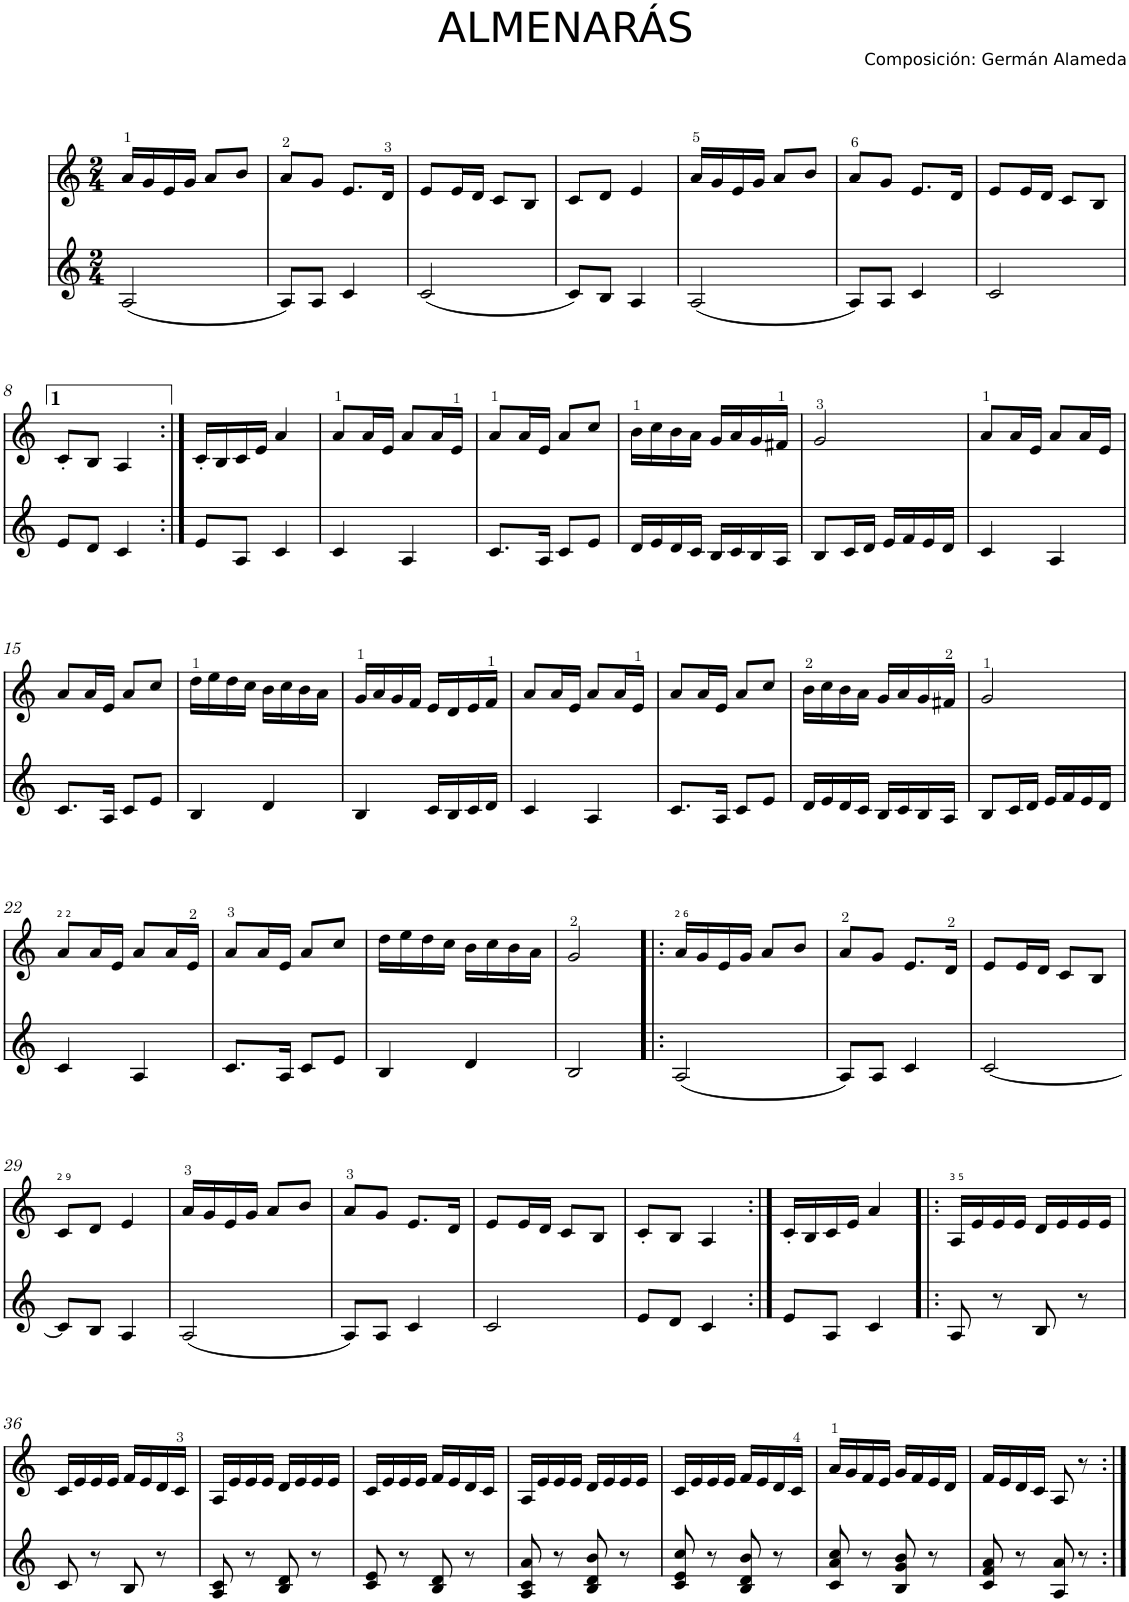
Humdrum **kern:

**kern	**kern
*part2	*part1
*staff2	*staff1
*I"Instrument 2	*I"Instrument 1
*clefG2	*clefG2
*k[]	*k[]
*M2/4	*M2/4
=1	=1
(<2A/	16a/LL
.	16g/
.	16e/
.	16g/JJ
.	8a/L
.	8b/J
=2	=2
8A/L)	8a/L
8A/J	8g/J
4c/	8.e/L
.	16d/Jk
=3	=3
(<2c/	8e/L
.	16e/L
.	16d/JJ
.	8c/L
.	8B/J
=4	=4
8c/L)	8c/L
8B/J	8d/J
4A/	4e/
=5	=5
(<2A/	16a/LL
.	16g/
.	16e/
.	16g/JJ
.	8a/L
.	8b/J
=6	=6
8A/L)	8a/L
8A/J	8g/J
4c/	8.e/L
.	16d/Jk
=7	=7
2c/	8e/L
.	16e/L
.	16d/JJ
.	8c/L
.	8B/J
!!LO:LB:g=z
=8	=8
8e/L	8c'/L
8d/J	8B/J
4c/	4A/
=9:|!	=9:|!
8e/L	16c'/LL
.	16B/
8A/J	16c/
.	16e/JJ
4c/	4a/
=10	=10
4c/	8a/L
.	16a/L
.	16e/JJ
4A/	8a/L
.	16a/L
.	16e/JJ
=11	=11
8.c/L	8a/L
.	16a/L
16A/Jk	16e/JJ
8c/L	8a/L
8e/J	8cc/J
=12	=12
16d/LL	16b\LL
16e/	16cc\
16d/	16b\
16c/JJ	16a\JJ
16B/LL	16g/LL
16c/	16a/
16B/	16g/
16A/JJ	16f#X/JJ
=13	=13
8B/L	2g/
16c/L	.
16d/JJ	.
16e/LL	.
16f/	.
16e/	.
16d/JJ	.
=14	=14
4c/	8a/L
.	16a/L
.	16e/JJ
4A/	8a/L
.	16a/L
.	16e/JJ
!!LO:LB:g=z
=15	=15
8.c/L	8a/L
.	16a/L
16A/Jk	16e/JJ
8c/L	8a/L
8e/J	8cc/J
=16	=16
4B/	16dd\LL
.	16ee\
.	16dd\
.	16cc\JJ
4d/	16b\LL
.	16cc\
.	16b\
.	16a\JJ
=17	=17
4B/	16g/LL
.	16a/
.	16g/
.	16f/JJ
16c/LL	16e/LL
16B/	16d/
16c/	16e/
16d/JJ	16f/JJ
=18	=18
4c/	8a/L
.	16a/L
.	16e/JJ
4A/	8a/L
.	16a/L
.	16e/JJ
=19	=19
8.c/L	8a/L
.	16a/L
16A/Jk	16e/JJ
8c/L	8a/L
8e/J	8cc/J
=20	=20
16d/LL	16b\LL
16e/	16cc\
16d/	16b\
16c/JJ	16a\JJ
16B/LL	16g/LL
16c/	16a/
16B/	16g/
16A/JJ	16f#X/JJ
=21	=21
8B/L	2g/
16c/L	.
16d/JJ	.
16e/LL	.
16f/	.
16e/	.
16d/JJ	.
!!LO:LB:g=z
=22	=22
!	!LO:TX:a:t=2 2
4c/	8a/L
.	16a/L
.	16e/JJ
4A/	8a/L
.	16a/L
.	16e/JJ
=23	=23
8.c/L	8a/L
.	16a/L
16A/Jk	16e/JJ
8c/L	8a/L
8e/J	8cc/J
=24	=24
4B/	16dd\LL
.	16ee\
.	16dd\
.	16cc\JJ
4d/	16b\LL
.	16cc\
.	16b\
.	16a\JJ
=25	=25
2B/	2g/
=26!|:	=26!|:
!	!LO:TX:a:t=2 6
(<2A/	16a/LL
.	16g/
.	16e/
.	16g/JJ
.	8a/L
.	8b/J
=27	=27
8A/L)	8a/L
8A/J	8g/J
4c/	8.e/L
.	16d/Jk
=28	=28
[<2c/	8e/L
.	16e/L
.	16d/JJ
.	8c/L
.	8B/J
!!LO:LB:g=z
=29	=29
!	!LO:TX:a:t=2 9
8c/L]	8c/L
8B/J	8d/J
4A/	4e/
=30	=30
(<2A/	16a/LL
.	16g/
.	16e/
.	16g/JJ
.	8a/L
.	8b/J
=31	=31
8A/L)	8a/L
8A/J	8g/J
4c/	8.e/L
.	16d/Jk
=32	=32
2c/	8e/L
.	16e/L
.	16d/JJ
.	8c/L
.	8B/J
=33	=33
8e/L	8c'/L
8d/J	8B/J
4c/	4A/
=34:|!	=34:|!
8e/L	16c'/LL
.	16B/
8A/J	16c/
.	16e/JJ
4c/	4a/
=35!|:	=35!|:
!	!LO:TX:a:t=3 5
8A/	16A/LL
.	16e/
8r	16e/
.	16e/JJ
8B/	16d/LL
.	16e/
8r	16e/
.	16e/JJ
!!LO:LB:g=z
=36	=36
8c/	16c/LL
.	16e/
8r	16e/
.	16e/JJ
8B/	16f/LL
.	16e/
8r	16d/
.	16c/JJ
=37	=37
8A/ 8c/	16A/LL
.	16e/
8r	16e/
.	16e/JJ
8B/ 8d/	16d/LL
.	16e/
8r	16e/
.	16e/JJ
=38	=38
8c/ 8e/	16c/LL
.	16e/
8r	16e/
.	16e/JJ
8B/ 8d/	16f/LL
.	16e/
8r	16d/
.	16c/JJ
=39	=39
8A/ 8c/ 8a/	16A/LL
.	16e/
8r	16e/
.	16e/JJ
8B/ 8d/ 8b/	16d/LL
.	16e/
8r	16e/
.	16e/JJ
=40	=40
8c/ 8e/ 8cc/	16c/LL
.	16e/
8r	16e/
.	16e/JJ
8B/ 8d/ 8b/	16f/LL
.	16e/
8r	16d/
.	16c/JJ
=41	=41
8c/ 8a/ 8cc/	16a/LL
.	16g/
8r	16f/
.	16e/JJ
8B/ 8g/ 8b/	16g/LL
.	16f/
8r	16e/
.	16d/JJ
=42	=42
8c/ 8f/ 8a/	16f/LL
.	16e/
8r	16d/
.	16c/JJ
8A/ 8a/	8A/
8r	8r
=:|!	=:|!
*-	*-
